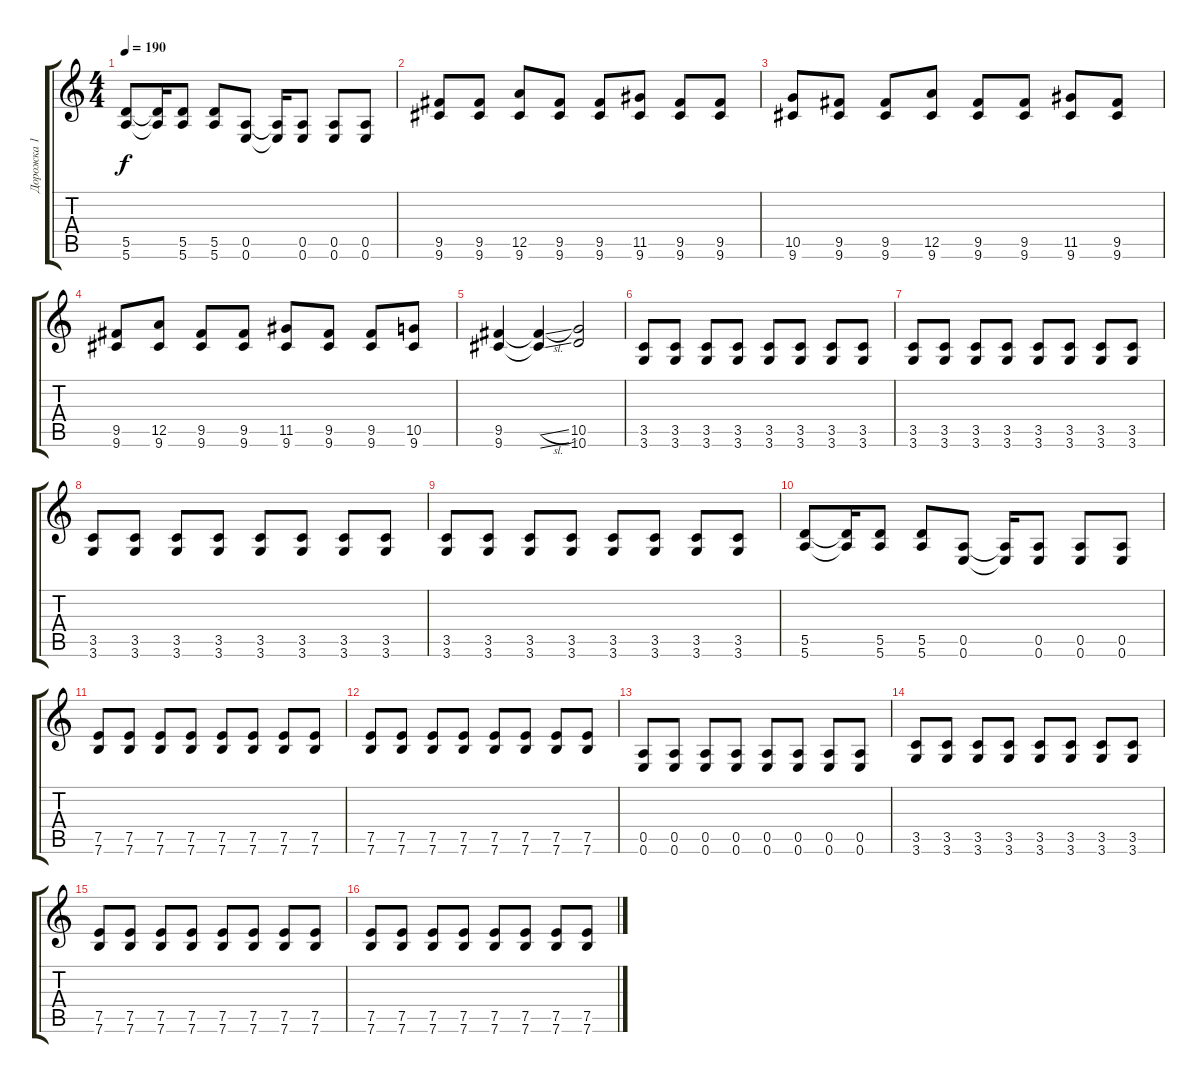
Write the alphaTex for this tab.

\track ("Дорожка 1" "Дорожка 1") {instrument distortionguitar}
\staff {score tabs}
\tuning (E4 B3 G3 D3 A2 E2) {hide}
\ts (4 4)
\tempo 190
\clef g2
\ks c
(5.5 5.6).8{dy f} (5.5{t} 5.6{t}).16 (5.5 5.6).8 (5.5 5.6).8 (0.5 0.6).8 (0.5{t} 0.6{t}).16 (0.5 0.6).8 (0.5 0.6).8 (0.5 0.6).8 |
(9.5 9.6).8 (9.5 9.6).8 (12.5 9.6).8 (9.5 9.6).8 (9.5 9.6).8 (11.5 9.6).8 (9.5 9.6).8 (9.5 9.6).8 |
(10.5 9.6).8 (9.5 9.6).8 (9.5 9.6).8 (12.5 9.6).8 (9.5 9.6).8 (9.5 9.6).8 (11.5 9.6).8 (9.5 9.6).8 |
(9.5 9.6).8 (12.5 9.6).8 (9.5 9.6).8 (9.5 9.6).8 (11.5 9.6).8 (9.5 9.6).8 (9.5 9.6).8 (10.5 9.6).8 |
(9.5 9.6).4 (9.5{sl t} 9.6{ss t}).4 (10.5 10.6).2 |
(3.5 3.6).8 (3.5 3.6).8 (3.5 3.6).8 (3.5 3.6).8 (3.5 3.6).8 (3.5 3.6).8 (3.5 3.6).8 (3.5 3.6).8 |
(3.5 3.6).8 (3.5 3.6).8 (3.5 3.6).8 (3.5 3.6).8 (3.5 3.6).8 (3.5 3.6).8 (3.5 3.6).8 (3.5 3.6).8 |
(3.5 3.6).8 (3.5 3.6).8 (3.5 3.6).8 (3.5 3.6).8 (3.5 3.6).8 (3.5 3.6).8 (3.5 3.6).8 (3.5 3.6).8 |
(3.5 3.6).8 (3.5 3.6).8 (3.5 3.6).8 (3.5 3.6).8 (3.5 3.6).8 (3.5 3.6).8 (3.5 3.6).8 (3.5 3.6).8 |
(5.5 5.6).8 (5.5{t} 5.6{t}).16 (5.5 5.6).8 (5.5 5.6).8 (0.5 0.6).8 (0.5{t} 0.6{t}).16 (0.5 0.6).8 (0.5 0.6).8 (0.5 0.6).8 |
(7.5 7.6).8 (7.5 7.6).8 (7.5 7.6).8 (7.5 7.6).8 (7.5 7.6).8 (7.5 7.6).8 (7.5 7.6).8 (7.5 7.6).8 |
(7.5 7.6).8 (7.5 7.6).8 (7.5 7.6).8 (7.5 7.6).8 (7.5 7.6).8 (7.5 7.6).8 (7.5 7.6).8 (7.5 7.6).8 |
(0.5 0.6).8 (0.5 0.6).8 (0.5 0.6).8 (0.5 0.6).8 (0.5 0.6).8 (0.5 0.6).8 (0.5 0.6).8 (0.5 0.6).8 |
(3.5 3.6).8 (3.5 3.6).8 (3.5 3.6).8 (3.5 3.6).8 (3.5 3.6).8 (3.5 3.6).8 (3.5 3.6).8 (3.5 3.6).8 |
(7.5 7.6).8 (7.5 7.6).8 (7.5 7.6).8 (7.5 7.6).8 (7.5 7.6).8 (7.5 7.6).8 (7.5 7.6).8 (7.5 7.6).8 |
(7.5 7.6).8 (7.5 7.6).8 (7.5 7.6).8 (7.5 7.6).8 (7.5 7.6).8 (7.5 7.6).8 (7.5 7.6).8 (7.5 7.6).8
